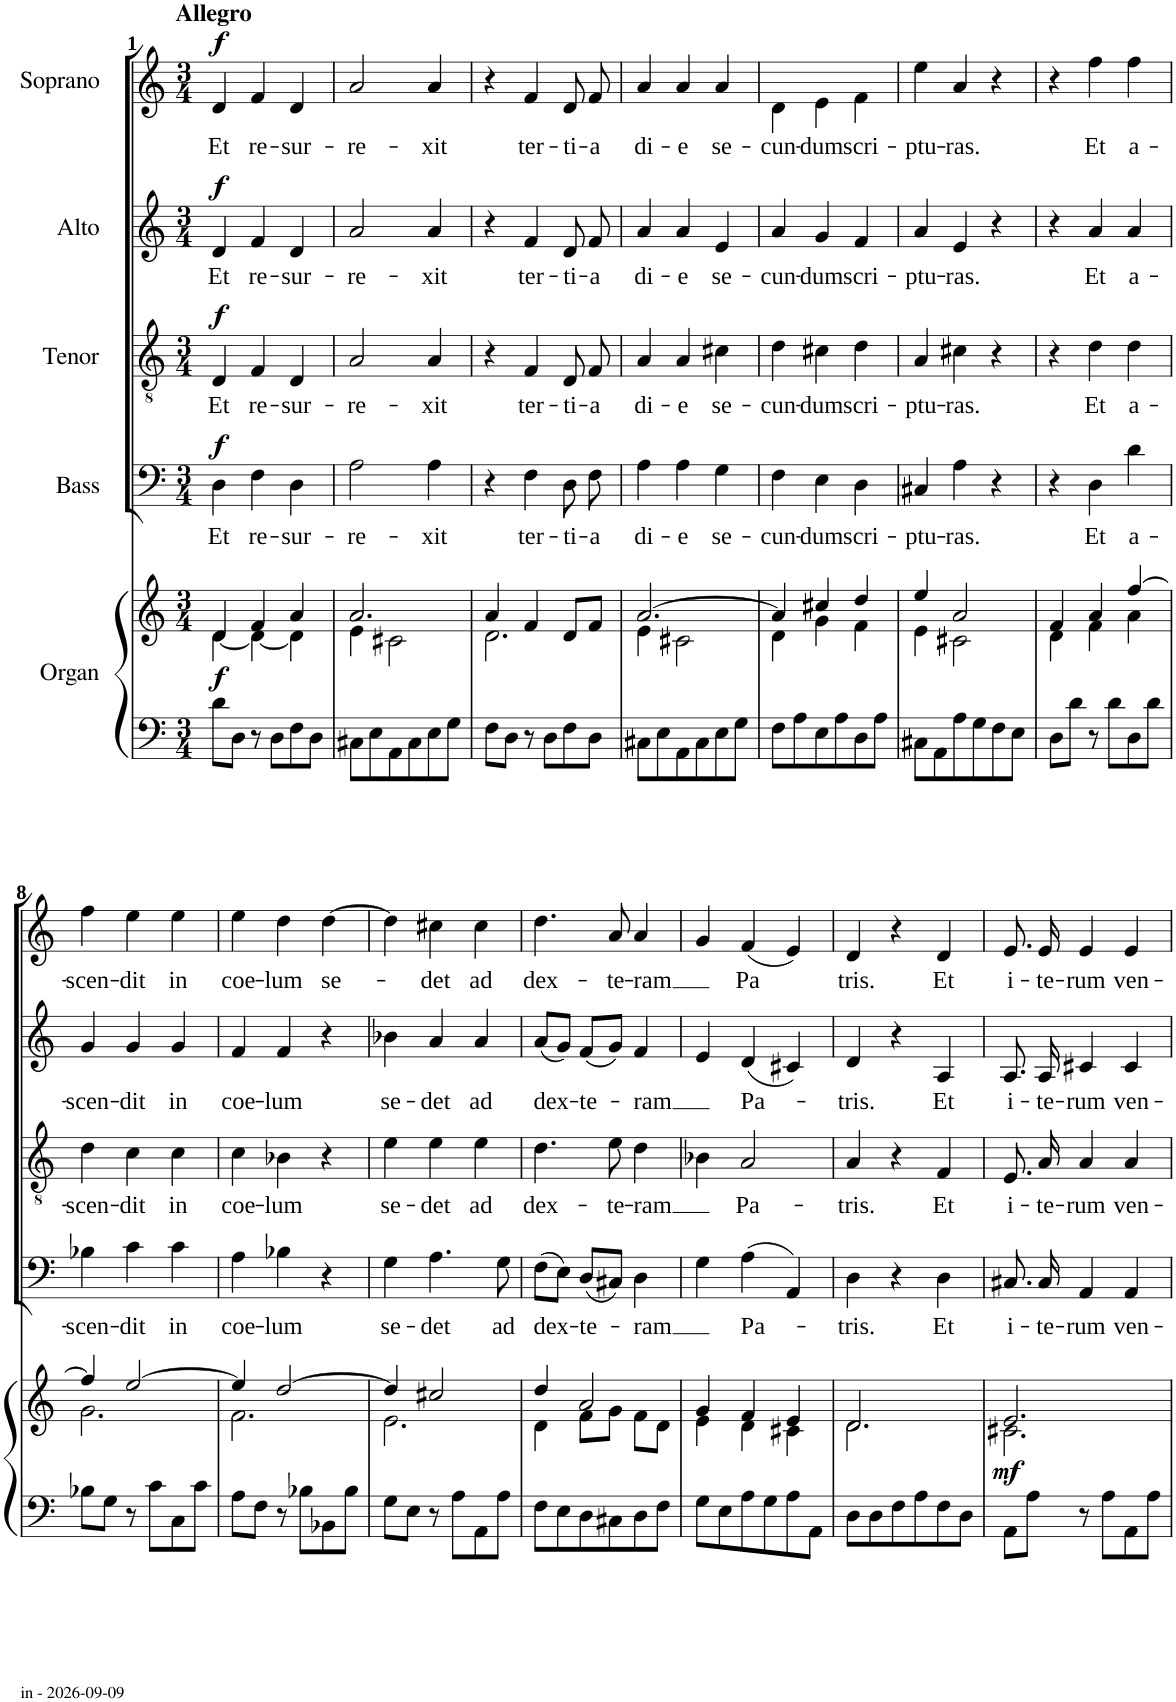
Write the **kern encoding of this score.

**kern	**kern	**dynam	**kern	**text	**dynam	**kern	**text	**dynam	**kern	**text	**dynam	**kern	**text	**dynam
*part5	*part5	*part5	*part4	*part4	*part4	*part3	*part3	*part3	*part2	*part2	*part2	*part1	*part1	*part1
*staff6	*staff5	*staff5/6	*staff4	*staff4	*staff4	*staff3	*staff3	*staff3	*staff2	*staff2	*staff2	*staff1	*staff1	*staff1
*I"Organ	*	*	*I"Bass	*	*	*I"Tenor	*	*	*I"Alto	*	*	*I"Soprano	*	*
*clefF4	*clefG2	*	*clefF4	*	*	*clefGv2	*	*	*clefG2	*	*	*clefG2	*	*
*k[]	*k[]	*	*k[]	*	*	*k[]	*	*	*k[]	*	*	*k[]	*	*
*M3/4	*M3/4	*	*M3/4	*	*	*M3/4	*	*	*M3/4	*	*	*M3/4	*	*
=1	=1	=1	=1	=1	=1	=1	=1	=1	=1	=1	=1	=1	=1	=1
*	*^	*	*	*	*	*	*	*	*	*	*	*	*	*
!	!	!	!	!	!	!	!	!	!	!	!	!	!LO:TX:a:B:t=Allegro	!	!
!	!	!	!LO:DY:a=2	!	!LO:LY:b	!LO:DY:a	!	!LO:LY:b	!LO:DY:a	!	!LO:LY:b	!LO:DY:a	!	!LO:LY:b	!LO:DY:a
8d\L	4d/	[4d\	f	4D\	Et	f	4D/	Et	f	4d/	Et	f	4d/	Et	f
8D\J	.	.	.	.	.	.	.	.	.	.	.	.	.	.	.
!	!	!	!	!	!LO:LY:b	!	!	!LO:LY:b	!	!	!LO:LY:b	!	!	!LO:LY:b	!
8r	4f/	4d\_	.	4F\	re-	.	4F/	re-	.	4f/	re-	.	4f/	re-	.
8D\L	.	.	.	.	.	.	.	.	.	.	.	.	.	.	.
!	!	!	!	!	!LO:LY:b	!	!	!LO:LY:b	!	!	!LO:LY:b	!	!	!LO:LY:b	!
8F\	4a/	4d\]	.	4D\	-sur-	.	4D/	-sur-	.	4d/	-sur-	.	4d/	-sur-	.
8D\J	.	.	.	.	.	.	.	.	.	.	.	.	.	.	.
=2	=2	=2	=2	=2	=2	=2	=2	=2	=2	=2	=2	=2	=2	=2	=2
!	!	!	!	!	!LO:LY:b	!	!	!LO:LY:b	!	!	!LO:LY:b	!	!	!LO:LY:b	!
8C#X\L	2.a/	4e\	.	2A\	-re-	.	2A/	-re-	.	2a/	-re-	.	2a/	-re-	.
8E\	.	.	.	.	.	.	.	.	.	.	.	.	.	.	.
8AA\	.	2c#X\	.	.	.	.	.	.	.	.	.	.	.	.	.
8C#\	.	.	.	.	.	.	.	.	.	.	.	.	.	.	.
!	!	!	!	!	!LO:LY:b	!	!	!LO:LY:b	!	!	!LO:LY:b	!	!	!LO:LY:b	!
8E\	.	.	.	4A\	-xit	.	4A/	-xit	.	4a/	-xit	.	4a/	-xit	.
8G\J	.	.	.	.	.	.	.	.	.	.	.	.	.	.	.
=3	=3	=3	=3	=3	=3	=3	=3	=3	=3	=3	=3	=3	=3	=3	=3
8F\L	4a/	2.d\	.	4r	.	.	4r	.	.	4r	.	.	4r	.	.
8D\J	.	.	.	.	.	.	.	.	.	.	.	.	.	.	.
!	!	!	!	!	!LO:LY:b	!	!	!LO:LY:b	!	!	!LO:LY:b	!	!	!LO:LY:b	!
8r	4f/	.	.	4F\	ter-	.	4F/	ter-	.	4f/	ter-	.	4f/	ter-	.
8D\L	.	.	.	.	.	.	.	.	.	.	.	.	.	.	.
!	!	!	!	!	!LO:LY:b	!	!	!LO:LY:b	!	!	!LO:LY:b	!	!	!LO:LY:b	!
8F\	8d/L	.	.	8D\	-ti-	.	8D/L	-ti-	.	8d/	-ti-	.	8d/L	-ti-	.
!	!	!	!	!	!LO:LY:b	!	!	!LO:LY:b	!	!	!LO:LY:b	!	!	!LO:LY:b	!
8D\J	8f/J	.	.	8F\	-a	.	8F/J	-a	.	8f/	-a	.	8f/J	-a	.
=4	=4	=4	=4	=4	=4	=4	=4	=4	=4	=4	=4	=4	=4	=4	=4
!	!	!	!	!	!LO:LY:b	!	!	!LO:LY:b	!	!	!LO:LY:b	!	!	!LO:LY:b	!
8C#X\L	[2.a/	4e\	.	4A\	di-	.	4A/	di-	.	4a/	di-	.	4a/	di-	.
8E\	.	.	.	.	.	.	.	.	.	.	.	.	.	.	.
!	!	!	!	!	!LO:LY:b	!	!	!LO:LY:b	!	!	!LO:LY:b	!	!	!LO:LY:b	!
8AA\	.	2c#X\	.	4A\	-e	.	4A/	-e	.	4a/	-e	.	4a/	-e	.
8C#\	.	.	.	.	.	.	.	.	.	.	.	.	.	.	.
!	!	!	!	!	!LO:LY:b	!	!	!LO:LY:b	!	!	!LO:LY:b	!	!	!LO:LY:b	!
8E\	.	.	.	4G\	se-	.	4c#X\	se-	.	4e/	se-	.	4a/	se-	.
8G\J	.	.	.	.	.	.	.	.	.	.	.	.	.	.	.
=5	=5	=5	=5	=5	=5	=5	=5	=5	=5	=5	=5	=5	=5	=5	=5
!	!	!	!	!	!LO:LY:b	!	!	!LO:LY:b	!	!	!LO:LY:b	!	!	!LO:LY:b	!
8F\L	4a/]	4d\	.	4F\	-cun-	.	4d\	-cun-	.	4a/	-cun-	.	4d\	-cun-	.
8A\	.	.	.	.	.	.	.	.	.	.	.	.	.	.	.
!	!	!	!	!	!LO:LY:b	!	!	!LO:LY:b	!	!	!LO:LY:b	!	!	!LO:LY:b	!
8E\	4cc#X/	4g\	.	4E\	-dum	.	4c#X\	-dum	.	4g/	-dum	.	4e\	-dum	.
8A\	.	.	.	.	.	.	.	.	.	.	.	.	.	.	.
!	!	!	!	!	!LO:LY:b	!	!	!LO:LY:b	!	!	!LO:LY:b	!	!	!LO:LY:b	!
8D\	4dd/	4f\	.	4D\	scri-	.	4d\	scri-	.	4f/	scri-	.	4f\	scri-	.
8A\J	.	.	.	.	.	.	.	.	.	.	.	.	.	.	.
=6	=6	=6	=6	=6	=6	=6	=6	=6	=6	=6	=6	=6	=6	=6	=6
!	!	!	!	!	!LO:LY:b	!	!	!LO:LY:b	!	!	!LO:LY:b	!	!	!LO:LY:b	!
8C#X\L	4ee/	4e\	.	4C#X/	-ptu-	.	4A/	-ptu-	.	4a/	-ptu-	.	4ee\	-ptu-	.
8AA\	.	.	.	.	.	.	.	.	.	.	.	.	.	.	.
!	!	!	!	!	!LO:LY:b	!	!	!LO:LY:b	!	!	!LO:LY:b	!	!	!LO:LY:b	!
8A\	2a/	2c#X\	.	4A\	-ras.	.	4c#X\	-ras.	.	4e/	-ras.	.	4a/	-ras.	.
8G\	.	.	.	.	.	.	.	.	.	.	.	.	.	.	.
8F\	.	.	.	4r	.	.	4r	.	.	4r	.	.	4r	.	.
8E\J	.	.	.	.	.	.	.	.	.	.	.	.	.	.	.
=7	=7	=7	=7	=7	=7	=7	=7	=7	=7	=7	=7	=7	=7	=7	=7
8D\L	4f/	4d\	.	4r	.	.	4r	.	.	4r	.	.	4r	.	.
8d\J	.	.	.	.	.	.	.	.	.	.	.	.	.	.	.
!	!	!	!	!	!LO:LY:b	!	!	!LO:LY:b	!	!	!LO:LY:b	!	!	!LO:LY:b	!
8r	4a/	4f\	.	4D\	Et	.	4d\	Et	.	4a/	Et	.	4ff\	Et	.
8d\L	.	.	.	.	.	.	.	.	.	.	.	.	.	.	.
!	!	!	!	!	!LO:LY:b	!	!	!LO:LY:b	!	!	!LO:LY:b	!	!	!LO:LY:b	!
8D\	[4ff/	4a\	.	4d\	a-	.	4d\	a-	.	4a/	a-	.	4ff\	a-	.
8d\J	.	.	.	.	.	.	.	.	.	.	.	.	.	.	.
!!LO:LB:g=z
=8	=8	=8	=8	=8	=8	=8	=8	=8	=8	=8	=8	=8	=8	=8	=8
!	!	!	!	!	!LO:LY:b	!	!	!LO:LY:b	!	!	!LO:LY:b	!	!	!LO:LY:b	!
8B-X\L	4ff/]	2.g\	.	4B-X\	-scen-	.	4d\	-scen-	.	4g/	-scen-	.	4ff\	-scen-	.
8G\J	.	.	.	.	.	.	.	.	.	.	.	.	.	.	.
!	!	!	!	!	!LO:LY:b	!	!	!LO:LY:b	!	!	!LO:LY:b	!	!	!LO:LY:b	!
8r	[2ee/	.	.	4c\	-dit	.	4c\	-dit	.	4g/	-dit	.	4ee\	-dit	.
8c\L	.	.	.	.	.	.	.	.	.	.	.	.	.	.	.
!	!	!	!	!	!LO:LY:b	!	!	!LO:LY:b	!	!	!LO:LY:b	!	!	!LO:LY:b	!
8C\	.	.	.	4c\	in	.	4c\	in	.	4g/	in	.	4ee\	in	.
8c\J	.	.	.	.	.	.	.	.	.	.	.	.	.	.	.
=9	=9	=9	=9	=9	=9	=9	=9	=9	=9	=9	=9	=9	=9	=9	=9
!	!	!	!	!	!LO:LY:b	!	!	!LO:LY:b	!	!	!LO:LY:b	!	!	!LO:LY:b	!
8A\L	4ee/]	2.f\	.	4A\	coe-	.	4c\	coe-	.	4f/	coe-	.	4ee\	coe-	.
8F\J	.	.	.	.	.	.	.	.	.	.	.	.	.	.	.
!	!	!	!	!	!LO:LY:b	!	!	!LO:LY:b	!	!	!LO:LY:b	!	!	!LO:LY:b	!
8r	[2dd/	.	.	4B-X\	-lum	.	4B-X\	-lum	.	4f/	-lum	.	4dd\	-lum	.
8B-X\L	.	.	.	.	.	.	.	.	.	.	.	.	.	.	.
!	!	!	!	!	!	!	!	!	!	!	!	!	!	!LO:LY:b	!
8BB-X\	.	.	.	4r	.	.	4r	.	.	4r	.	.	[4dd\	se-	.
8B-\J	.	.	.	.	.	.	.	.	.	.	.	.	.	.	.
=10	=10	=10	=10	=10	=10	=10	=10	=10	=10	=10	=10	=10	=10	=10	=10
!	!	!	!	!	!LO:LY:b	!	!	!LO:LY:b	!	!	!LO:LY:b	!	!	!	!
8G\L	4dd/]	2.e\	.	4G\	se-	.	4e\	se-	.	4b-X\	se-	.	4dd\]	.	.
8E\J	.	.	.	.	.	.	.	.	.	.	.	.	.	.	.
!	!	!	!	!	!LO:LY:b	!	!	!LO:LY:b	!	!	!LO:LY:b	!	!	!LO:LY:b	!
8r	2cc#X/	.	.	4.A\	-det	.	4e\	-det	.	4a/	-det	.	4cc#X\	-det	.
8A\L	.	.	.	.	.	.	.	.	.	.	.	.	.	.	.
!	!	!	!	!	!	!	!	!LO:LY:b	!	!	!LO:LY:b	!	!	!LO:LY:b	!
8AA\	.	.	.	.	.	.	4e\	ad	.	4a/	ad	.	4cc#\	ad	.
!	!	!	!	!	!LO:LY:b	!	!	!	!	!	!	!	!	!	!
8A\J	.	.	.	8G\	ad	.	.	.	.	.	.	.	.	.	.
=11	=11	=11	=11	=11	=11	=11	=11	=11	=11	=11	=11	=11	=11	=11	=11
!	!	!	!	!	!LO:LY:b	!	!	!LO:LY:b	!	!	!LO:LY:b	!	!	!LO:LY:b	!
8F\L	4dd/	4d\	.	(8F\L	dex-	.	4.d\	dex-	.	(8a/L	dex-	.	4.dd\	dex-	.
8E\	.	.	.	8E\J)	.	.	.	.	.	8g/J)	.	.	.	.	.
!	!	!	!	!	!LO:LY:b	!	!	!	!	!	!LO:LY:b	!	!	!	!
8D\	2a/	8f\L	.	(8D/L	-te-	.	.	.	.	(8f/L	-te-	.	.	.	.
!	!	!	!	!	!	!	!	!LO:LY:b	!	!	!	!	!	!LO:LY:b	!
8C#X\	.	8g\J	.	8C#X/J)	.	.	8e\	-te-	.	8g/J)	.	.	8a/	-te-	.
!	!	!	!	!	!LO:LY:b	!	!	!LO:LY:b	!	!	!LO:LY:b	!	!	!LO:LY:b	!
8D\	.	8f\L	.	4D\	-ram	.	4d\	-ram	.	4f/	-ram	.	4a/	-ram	.
8F\J	.	8d\J	.	.	.	.	.	.	.	.	.	.	.	.	.
=12	=12	=12	=12	=12	=12	=12	=12	=12	=12	=12	=12	=12	=12	=12	=12
8G\L	4g/	4e\	.	4G\	.	.	4B-X\	.	.	4e/	.	.	4g/	.	.
8E\	.	.	.	.	.	.	.	.	.	.	.	.	.	.	.
!	!	!	!	!	!LO:LY:b	!	!	!LO:LY:b	!	!	!LO:LY:b	!	!	!LO:LY:b	!
8A\	4f/	4d\	.	(4A\	Pa-	.	2A/	Pa-	.	(4d/	Pa-	.	(4f/	Pa	.
8G\	.	.	.	.	.	.	.	.	.	.	.	.	.	.	.
8A\	4e/	4c#X\	.	4AA/)	.	.	.	.	.	4c#X/)	.	.	4e/)	.	.
8AA\J	.	.	.	.	.	.	.	.	.	.	.	.	.	.	.
=13	=13	=13	=13	=13	=13	=13	=13	=13	=13	=13	=13	=13	=13	=13	=13
!	!	!	!	!	!LO:LY:b	!	!	!LO:LY:b	!	!	!LO:LY:b	!	!	!LO:LY:b	!
8D\L	2.d/	2.d\	.	4D\	-tris.	.	4A/	-tris.	.	4d/	-tris.	.	4d/	-tris.	.
8D\	.	.	.	.	.	.	.	.	.	.	.	.	.	.	.
8F\	.	.	.	4r	.	.	4r	.	.	4r	.	.	4r	.	.
8A\	.	.	.	.	.	.	.	.	.	.	.	.	.	.	.
!	!	!	!	!	!LO:LY:b	!	!	!LO:LY:b	!	!	!LO:LY:b	!	!	!LO:LY:b	!
8F\	.	.	.	4D\	Et	.	4F/	Et	.	4A/	Et	.	4d/	Et	.
8D\J	.	.	.	.	.	.	.	.	.	.	.	.	.	.	.
=14	=14	=14	=14	=14	=14	=14	=14	=14	=14	=14	=14	=14	=14	=14	=14
!	!	!	!LO:DY:a=2	!	!LO:LY:b	!	!	!LO:LY:b	!	!	!LO:LY:b	!	!	!LO:LY:b	!
8AA\L	2.e/	2.c#X\	mf	8.C#X/	i-	.	8.E/L	i-	.	8.A/	i-	.	8.e/L	i-	.
8A\J	.	.	.	.	.	.	.	.	.	.	.	.	.	.	.
!	!	!	!	!	!LO:LY:b	!	!	!LO:LY:b	!	!	!LO:LY:b	!	!	!LO:LY:b	!
.	.	.	.	16C#/	-te-	.	16A/Jk	-te-	.	16A/	-te-	.	16e/Jk	-te-	.
!	!	!	!	!	!LO:LY:b	!	!	!LO:LY:b	!	!	!LO:LY:b	!	!	!LO:LY:b	!
8r	.	.	.	4AA/	-rum	.	4A/	-rum	.	4c#X/	-rum	.	4e/	-rum	.
8A\L	.	.	.	.	.	.	.	.	.	.	.	.	.	.	.
!	!	!	!	!	!LO:LY:b	!	!	!LO:LY:b	!	!	!LO:LY:b	!	!	!LO:LY:b	!
8AA\	.	.	.	4AA/	ven-	.	4A/	ven-	.	4c#/	ven-	.	4e/	ven-	.
8A\J	.	.	.	.	.	.	.	.	.	.	.	.	.	.	.
*	*v	*v	*	*	*	*	*	*	*	*	*	*	*	*	*
=	=	=	=	=	=	=	=	=	=	=	=	=	=	=
*-	*-	*-	*-	*-	*-	*-	*-	*-	*-	*-	*-	*-	*-	*-
